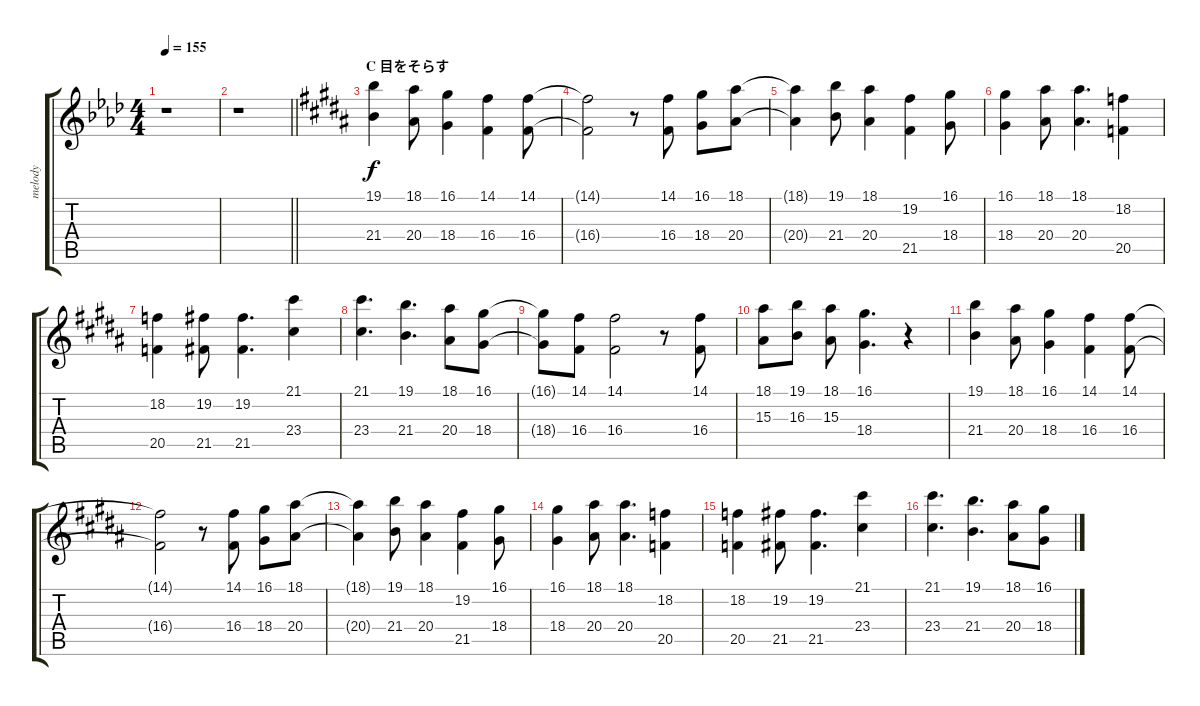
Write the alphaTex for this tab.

\track ("melody" "melody") {instrument flute}
\staff {score tabs}
\tuning (E4 B3 G3 D3 A2 E2) {hide}
\ts (4 4)
\tempo 155
\clef g2
\ks ab
r.1{dy f} |
\barLineRight lightlight
r.1 |
\section ("" "C 目をそらす")
\ks b
(19.1 21.4).4 (18.1 20.4).8 (16.1 18.4).4 (14.1 16.4).4 (14.1 16.4).8 |
(14.1{t} 16.4{t}).2 r.8 (14.1 16.4).8 (16.1 18.4).8 (18.1 20.4).8 |
(18.1{t} 20.4{t}).4 (19.1 21.4).8 (18.1 20.4).4 (19.2 21.5).4 (16.1 18.4).8 |
(16.1 18.4).4 (18.1 20.4).8 (18.1 20.4).4{d} (18.2 20.5).4 |
(18.2 20.5).4 (19.2 21.5).8 (19.2 21.5).4{d} (21.1 23.4).4 |
(21.1 23.4).4{d} (19.1 21.4).4{d} (18.1 20.4).8 (16.1 18.4).8 |
(16.1{t} 18.4{t}).8 (14.1 16.4).8 (14.1 16.4).2 r.8 (14.1 16.4).8 |
(18.1 15.3).8 (19.1 16.3).8 (18.1 15.3).8 (16.1 18.4).4{d} r.4 |
(19.1 21.4).4 (18.1 20.4).8 (16.1 18.4).4 (14.1 16.4).4 (14.1 16.4).8 |
(14.1{t} 16.4{t}).2 r.8 (14.1 16.4).8 (16.1 18.4).8 (18.1 20.4).8 |
(18.1{t} 20.4{t}).4 (19.1 21.4).8 (18.1 20.4).4 (19.2 21.5).4 (16.1 18.4).8 |
(16.1 18.4).4 (18.1 20.4).8 (18.1 20.4).4{d} (18.2 20.5).4 |
(18.2 20.5).4 (19.2 21.5).8 (19.2 21.5).4{d} (21.1 23.4).4 |
(21.1 23.4).4{d} (19.1 21.4).4{d} (18.1 20.4).8 (16.1 18.4).8
